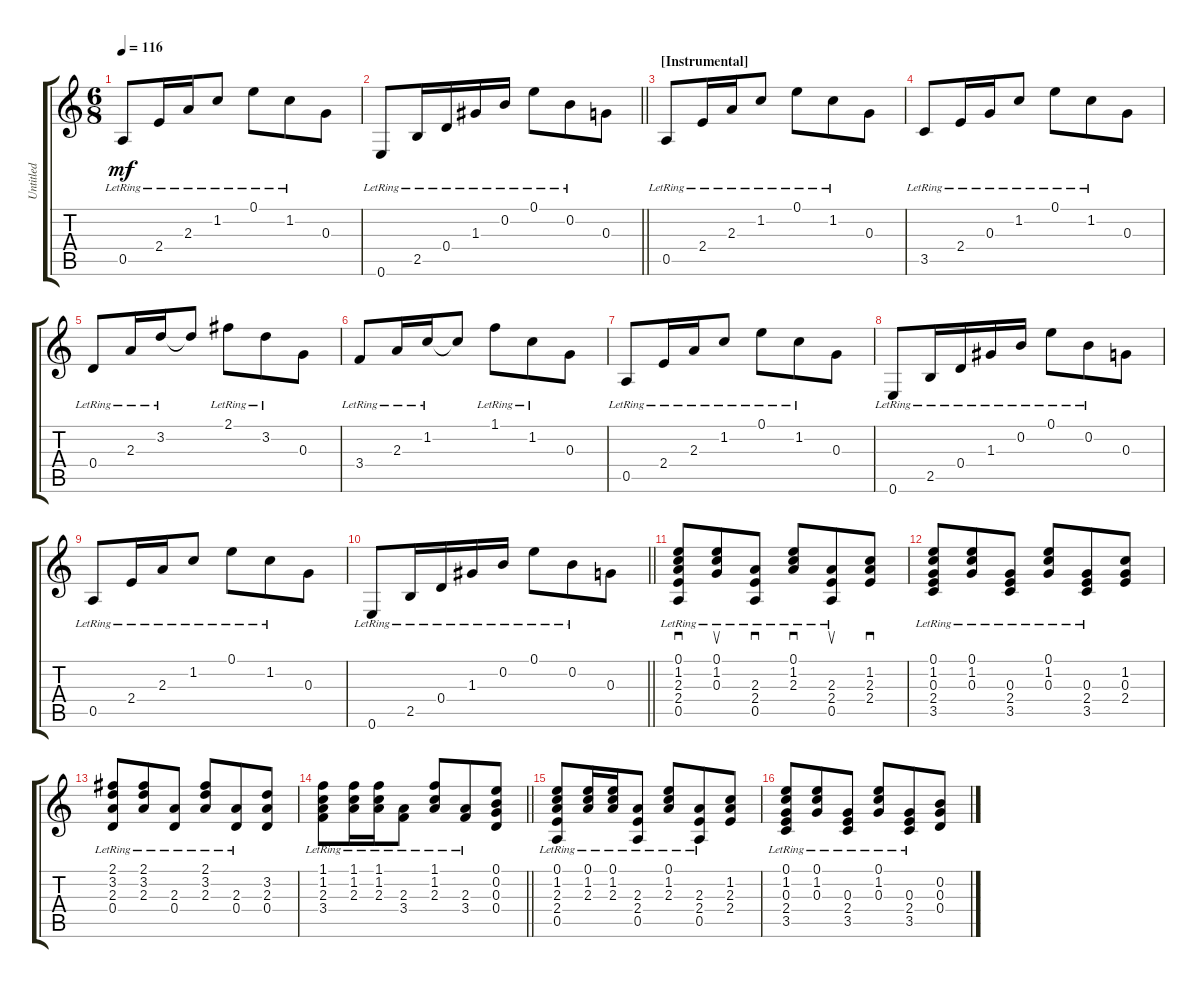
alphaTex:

\track ("Untitled" "Untitled") {instrument electricguitarclean}
\staff {score tabs}
\tuning (E4 B3 G3 D3 A2 E2) {hide}
\ts (6 8)
\tempo 116
\clef g2
\ks c
0.5{lr}.8{dy mf} 2.4{lr}.16 2.3{lr}.16 1.2{lr}.8 0.1{lr}.8 1.2{lr}.8 0.3.8 |
\barLineRight lightlight
0.6{lr}.8 2.5{lr}.16 0.4{lr}.16 1.3{lr}.16 0.2{lr}.16 0.1{lr}.8 0.2{lr}.8 0.3.8 |
\section ("" "[Instrumental]")
0.5{lr}.8 2.4{lr}.16 2.3{lr}.16 1.2{lr}.8 0.1{lr}.8 1.2{lr}.8 0.3.8 |
3.5{lr}.8 2.4{lr}.16 0.3{lr}.16 1.2{lr}.8 0.1{lr}.8 1.2{lr}.8 0.3.8 |
0.4{lr}.8 2.3{lr}.16 3.2{lr}.16 3.2{t}.8 2.1{lr}.8 3.2{lr}.8 0.3.8 |
3.4{lr}.8 2.3{lr}.16 1.2{lr}.16 1.2{t}.8 1.1{lr}.8 1.2{lr}.8 0.3.8 |
0.5{lr}.8 2.4{lr}.16 2.3{lr}.16 1.2{lr}.8 0.1{lr}.8 1.2{lr}.8 0.3.8 |
0.6{lr}.8 2.5{lr}.16 0.4{lr}.16 1.3{lr}.16 0.2{lr}.16 0.1{lr}.8 0.2{lr}.8 0.3.8 |
0.5{lr}.8 2.4{lr}.16 2.3{lr}.16 1.2{lr}.8 0.1{lr}.8 1.2{lr}.8 0.3.8 |
\barLineRight lightlight
0.6{lr}.8 2.5{lr}.16 0.4{lr}.16 1.3{lr}.16 0.2{lr}.16 0.1{lr}.8 0.2{lr}.8 0.3.8 |
(0.1{lr} 1.2{lr} 2.3{lr} 2.4{lr} 0.5{lr}).8{sd} (0.1{lr} 1.2{lr} 0.3{lr}).8{su} (2.3{lr} 2.4{lr} 0.5{lr}).8{sd} (0.1{lr} 1.2{lr} 2.3{lr}).8{sd} (2.3{lr} 2.4{lr} 0.5{lr}).8{su} (1.2 2.3 2.4).8{sd} |
(0.1{lr} 1.2{lr} 0.3{lr} 2.4{lr} 3.5{lr}).8 (0.1{lr} 1.2{lr} 0.3{lr}).8 (0.3{lr} 2.4{lr} 3.5{lr}).8 (0.1{lr} 1.2{lr} 0.3{lr}).8 (0.3{lr} 2.4{lr} 3.5{lr}).8 (1.2 0.3 2.4).8 |
(2.1{lr} 3.2{lr} 2.3{lr} 0.4{lr}).8 (2.1{lr} 3.2{lr} 2.3{lr}).8 (2.3{lr} 0.4{lr}).8 (2.1{lr} 3.2{lr} 2.3{lr}).8 (2.3{lr} 0.4{lr}).8 (3.2 2.3 0.4).8 |
\barLineRight lightlight
(1.1{lr} 1.2{lr} 2.3{lr} 3.4{lr}).8 (1.1{lr} 1.2{lr} 2.3{lr}).16 (1.1{lr} 1.2{lr} 2.3{lr}).16 (2.3{lr} 3.4{lr}).8 (1.1{lr} 1.2{lr} 2.3{lr}).8 (2.3{lr} 3.4{lr}).8 (0.1 0.2 0.3 0.4).8 |
(0.1{lr} 1.2{lr} 2.3{lr} 2.4{lr} 0.5{lr}).8 (0.1{lr} 1.2{lr} 2.3{lr}).16 (0.1{lr} 1.2{lr} 2.3{lr}).16 (2.3{lr} 2.4{lr} 0.5{lr}).8 (0.1{lr} 1.2{lr} 2.3{lr}).8 (2.3{lr} 2.4{lr} 0.5{lr}).8 (1.2 2.3 2.4).8 |
(0.1{lr} 1.2{lr} 0.3{lr} 2.4{lr} 3.5{lr}).8 (0.1{lr} 1.2{lr} 0.3{lr}).8 (0.3{lr} 2.4{lr} 3.5{lr}).8 (0.1{lr} 1.2{lr} 0.3{lr}).8 (0.3{lr} 2.4{lr} 3.5{lr}).8 (0.2 0.3 0.4).8
